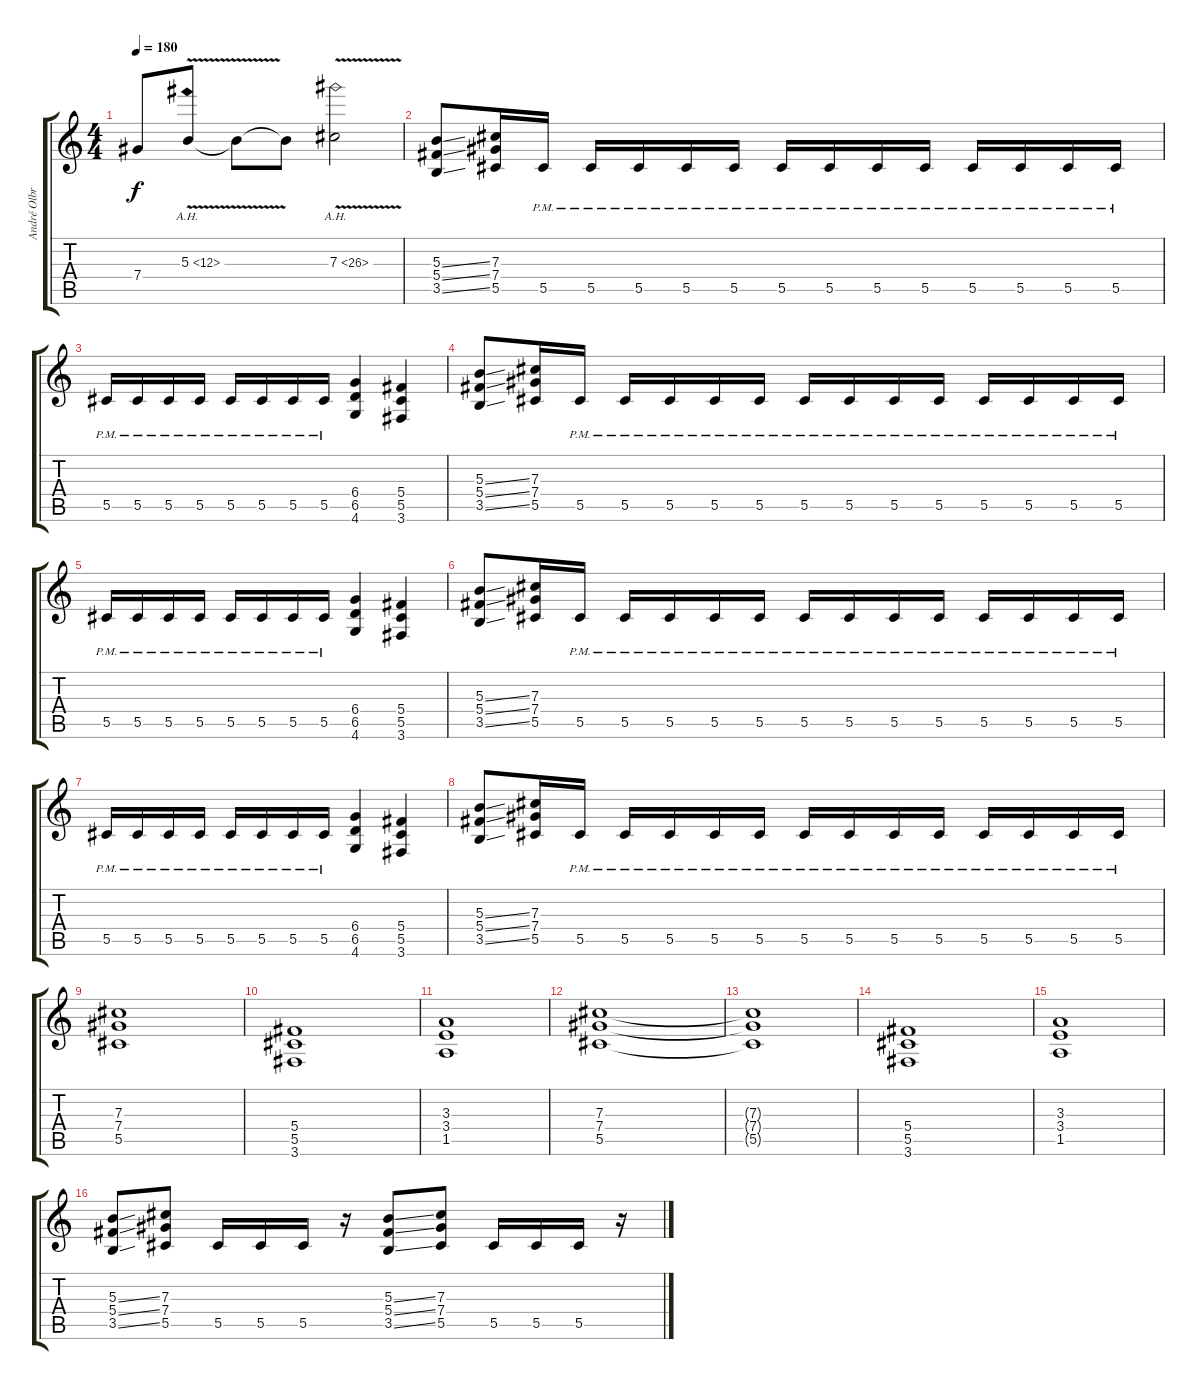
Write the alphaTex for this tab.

\track ("André Olbrich" "André Olbr") {instrument distortionguitar}
\staff {score tabs}
\tuning (Eb4 Bb3 Gb3 Db3 Ab2 Eb2) {hide}
\ts (4 4)
\tempo 180
\clef g2
\ks c
7.4{t}.8{dy f} 5.3{ah 7 v}.8 5.3{t}.8 5.3{t}.8 7.3{ah 19 v}.2 |
(5.3{ss} 5.4{ss} 3.5{ss}).8 (7.3 7.4 5.5).16 5.5{pm}.16 5.5{pm}.16 5.5{pm}.16 5.5{pm}.16 5.5{pm}.16 5.5{pm}.16 5.5{pm}.16 5.5{pm}.16 5.5{pm}.16 5.5{pm}.16 5.5{pm}.16 5.5{pm}.16 5.5{pm}.16 |
5.5{pm}.16 5.5{pm}.16 5.5{pm}.16 5.5{pm}.16 5.5{pm}.16 5.5{pm}.16 5.5{pm}.16 5.5{pm}.16 (6.4 6.5 4.6).4 (5.4 5.5 3.6).4 |
(5.3{ss} 5.4{ss} 3.5{ss}).8 (7.3 7.4 5.5).16 5.5{pm}.16 5.5{pm}.16 5.5{pm}.16 5.5{pm}.16 5.5{pm}.16 5.5{pm}.16 5.5{pm}.16 5.5{pm}.16 5.5{pm}.16 5.5{pm}.16 5.5{pm}.16 5.5{pm}.16 5.5{pm}.16 |
5.5{pm}.16 5.5{pm}.16 5.5{pm}.16 5.5{pm}.16 5.5{pm}.16 5.5{pm}.16 5.5{pm}.16 5.5{pm}.16 (6.4 6.5 4.6).4 (5.4 5.5 3.6).4 |
(5.3{ss} 5.4{ss} 3.5{ss}).8 (7.3 7.4 5.5).16 5.5{pm}.16 5.5{pm}.16 5.5{pm}.16 5.5{pm}.16 5.5{pm}.16 5.5{pm}.16 5.5{pm}.16 5.5{pm}.16 5.5{pm}.16 5.5{pm}.16 5.5{pm}.16 5.5{pm}.16 5.5{pm}.16 |
5.5{pm}.16 5.5{pm}.16 5.5{pm}.16 5.5{pm}.16 5.5{pm}.16 5.5{pm}.16 5.5{pm}.16 5.5{pm}.16 (6.4 6.5 4.6).4 (5.4 5.5 3.6).4 |
(5.3{ss} 5.4{ss} 3.5{ss}).8 (7.3 7.4 5.5).16 5.5{pm}.16 5.5{pm}.16 5.5{pm}.16 5.5{pm}.16 5.5{pm}.16 5.5{pm}.16 5.5{pm}.16 5.5{pm}.16 5.5{pm}.16 5.5{pm}.16 5.5{pm}.16 5.5{pm}.16 5.5{pm}.16 |
(7.3 7.4 5.5).1 |
(5.4 5.5 3.6).1 |
(3.3 3.4 1.5).1 |
(7.3 7.4 5.5).1 |
(7.3{t} 7.4{t} 5.5{t}).1 |
(5.4 5.5 3.6).1 |
(3.3 3.4 1.5).1 |
(5.3{ss} 5.4{ss} 3.5{ss}).8 (7.3 7.4 5.5).8 5.5.16 5.5.16 5.5.16 r.16 (5.3{ss} 5.4{ss} 3.5{ss}).8 (7.3 7.4 5.5).8 5.5.16 5.5.16 5.5.16 r.16
